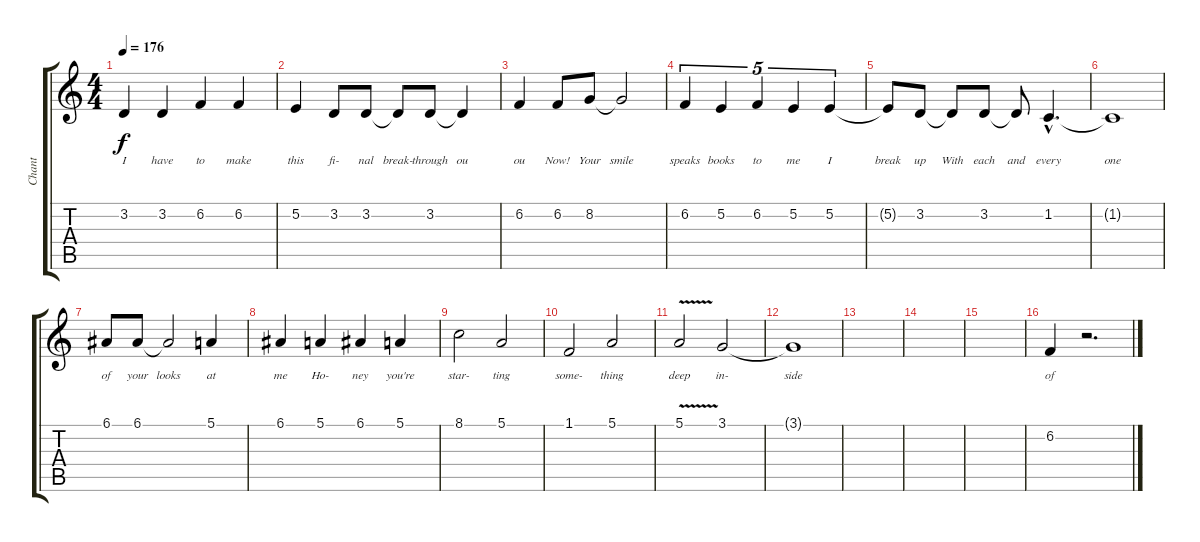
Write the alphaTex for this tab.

\track ("Chant" "Chant") {instrument lead6voice}
\staff {score tabs}
\tuning (E4 B3 G3 D3 A2 E2) {hide}
\ts (4 4)
\tempo 176
\clef g2
\ks c
3.2.4{lyrics (0 "I") lyrics (1 "") lyrics (2 "") lyrics (3 "") lyrics (4 "") dy f} 3.2.4{lyrics (0 "have") lyrics (1 "") lyrics (2 "") lyrics (3 "") lyrics (4 "")} 6.2.4{lyrics (0 "to") lyrics (1 "") lyrics (2 "") lyrics (3 "") lyrics (4 "")} 6.2.4{lyrics (0 "make") lyrics (1 "") lyrics (2 "") lyrics (3 "") lyrics (4 "")} |
5.2.4{lyrics (0 "this") lyrics (1 "") lyrics (2 "") lyrics (3 "") lyrics (4 "")} 3.2.8{lyrics (0 "fi-") lyrics (1 "") lyrics (2 "") lyrics (3 "") lyrics (4 "")} 3.2.8{lyrics (0 "nal") lyrics (1 "") lyrics (2 "") lyrics (3 "") lyrics (4 "")} 3.2{t}.8{lyrics (0 "break-") lyrics (1 "") lyrics (2 "") lyrics (3 "") lyrics (4 "")} 3.2.8{lyrics (0 "through") lyrics (1 "") lyrics (2 "") lyrics (3 "") lyrics (4 "")} 3.2{t}.4{lyrics (0 "ou") lyrics (1 "") lyrics (2 "") lyrics (3 "") lyrics (4 "")} |
6.2.4{lyrics (0 "ou") lyrics (1 "") lyrics (2 "") lyrics (3 "") lyrics (4 "")} 6.2.8{lyrics (0 "Now!") lyrics (1 "") lyrics (2 "") lyrics (3 "") lyrics (4 "")} 8.2.8{lyrics (0 "Your") lyrics (1 "") lyrics (2 "") lyrics (3 "") lyrics (4 "")} 8.2{t}.2{lyrics (0 "smile") lyrics (1 "") lyrics (2 "") lyrics (3 "") lyrics (4 "")} |
6.2.4{tu (5 4) lyrics (0 "speaks") lyrics (1 "") lyrics (2 "") lyrics (3 "") lyrics (4 "")} 5.2.4{tu (5 4) lyrics (0 "books") lyrics (1 "") lyrics (2 "") lyrics (3 "") lyrics (4 "")} 6.2.4{tu (5 4) lyrics (0 "to") lyrics (1 "") lyrics (2 "") lyrics (3 "") lyrics (4 "")} 5.2.4{tu (5 4) lyrics (0 "me") lyrics (1 "") lyrics (2 "") lyrics (3 "") lyrics (4 "")} 5.2.4{tu (5 4) lyrics (0 "I") lyrics (1 "") lyrics (2 "") lyrics (3 "") lyrics (4 "")} |
5.2{t}.8{lyrics (0 "break") lyrics (1 "") lyrics (2 "") lyrics (3 "") lyrics (4 "")} 3.2.8{lyrics (0 "up") lyrics (1 "") lyrics (2 "") lyrics (3 "") lyrics (4 "")} 3.2{t}.8{lyrics (0 "With") lyrics (1 "") lyrics (2 "") lyrics (3 "") lyrics (4 "")} 3.2.8{lyrics (0 "each") lyrics (1 "") lyrics (2 "") lyrics (3 "") lyrics (4 "")} 3.2{t}.8{lyrics (0 "and") lyrics (1 "") lyrics (2 "") lyrics (3 "") lyrics (4 "")} 1.2{hac}.4{d lyrics (0 "every") lyrics (1 "") lyrics (2 "") lyrics (3 "") lyrics (4 "")} |
1.2{t}.1{lyrics (0 "one") lyrics (1 "") lyrics (2 "") lyrics (3 "") lyrics (4 "")} |
6.1.8{lyrics (0 "of") lyrics (1 "") lyrics (2 "") lyrics (3 "") lyrics (4 "")} 6.1.8{lyrics (0 "your") lyrics (1 "") lyrics (2 "") lyrics (3 "") lyrics (4 "")} 6.1{t}.2{lyrics (0 "looks") lyrics (1 "") lyrics (2 "") lyrics (3 "") lyrics (4 "")} 5.1.4{lyrics (0 "at") lyrics (1 "") lyrics (2 "") lyrics (3 "") lyrics (4 "")} |
6.1.4{lyrics (0 "me") lyrics (1 "") lyrics (2 "") lyrics (3 "") lyrics (4 "")} 5.1.4{lyrics (0 "Ho-") lyrics (1 "") lyrics (2 "") lyrics (3 "") lyrics (4 "")} 6.1.4{lyrics (0 "ney") lyrics (1 "") lyrics (2 "") lyrics (3 "") lyrics (4 "")} 5.1.4{lyrics (0 "you're") lyrics (1 "") lyrics (2 "") lyrics (3 "") lyrics (4 "")} |
8.1.2{lyrics (0 "star-") lyrics (1 "") lyrics (2 "") lyrics (3 "") lyrics (4 "")} 5.1.2{lyrics (0 "ting") lyrics (1 "") lyrics (2 "") lyrics (3 "") lyrics (4 "")} |
1.1.2{lyrics (0 "some-") lyrics (1 "") lyrics (2 "") lyrics (3 "") lyrics (4 "")} 5.1.2{lyrics (0 "thing") lyrics (1 "") lyrics (2 "") lyrics (3 "") lyrics (4 "")} |
5.1{v}.2{lyrics (0 "deep") lyrics (1 "") lyrics (2 "") lyrics (3 "") lyrics (4 "")} 3.1.2{lyrics (0 "in-") lyrics (1 "") lyrics (2 "") lyrics (3 "") lyrics (4 "")} |
3.1{t}.1{lyrics (0 "side") lyrics (1 "") lyrics (2 "") lyrics (3 "") lyrics (4 "")} |
|
|
|
6.2.4{lyrics (0 "of") lyrics (1 "") lyrics (2 "") lyrics (3 "") lyrics (4 "")} r.2{d}
